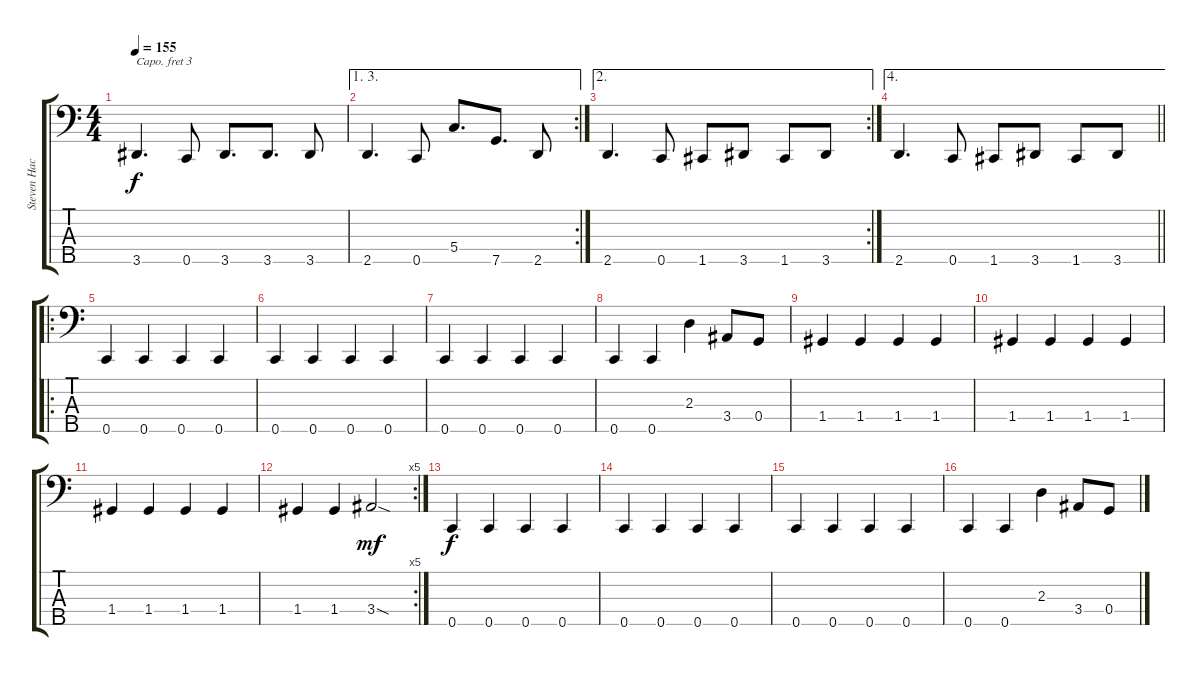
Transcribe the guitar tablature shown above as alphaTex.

\track ("Steven Hackney Bass" "Steven Hac") {instrument slapbass1 bank 255}
\staff {score tabs}
\capo 3
\tuning (G2 D2 A1 E1 A0) {hide}
\ts (4 4)
\tempo 155
\clef f4
\ks c
3.5.4{d dy f} 0.5.8 3.5.8{d} 3.5.8{d} 3.5.8 |
\ae (1 3)
\rc 2
2.5.4{d} 0.5.8 5.4.8{d} 7.5.8{d} 2.5.8 |
\ae 2
\rc 2
2.5.4{d} 0.5.8 1.5.8 3.5.8 1.5.8 3.5.8 |
\ae 4
\barLineRight lightlight
2.5.4{d} 0.5.8 1.5.8 3.5.8 1.5.8 3.5.8 |
\ro
0.5.4 0.5.4 0.5.4 0.5.4 |
0.5.4 0.5.4 0.5.4 0.5.4 |
0.5.4 0.5.4 0.5.4 0.5.4 |
0.5.4 0.5.4 2.3.4 3.4.8 0.4.8 |
1.4.4 1.4.4 1.4.4 1.4.4 |
1.4.4 1.4.4 1.4.4 1.4.4 |
1.4.4 1.4.4 1.4.4 1.4.4 |
\rc 5
1.4.4 1.4.4 3.4{sod}.2{dy mf} |
0.5.4{dy f} 0.5.4 0.5.4 0.5.4 |
0.5.4 0.5.4 0.5.4 0.5.4 |
0.5.4 0.5.4 0.5.4 0.5.4 |
0.5.4 0.5.4 2.3.4 3.4.8 0.4.8
